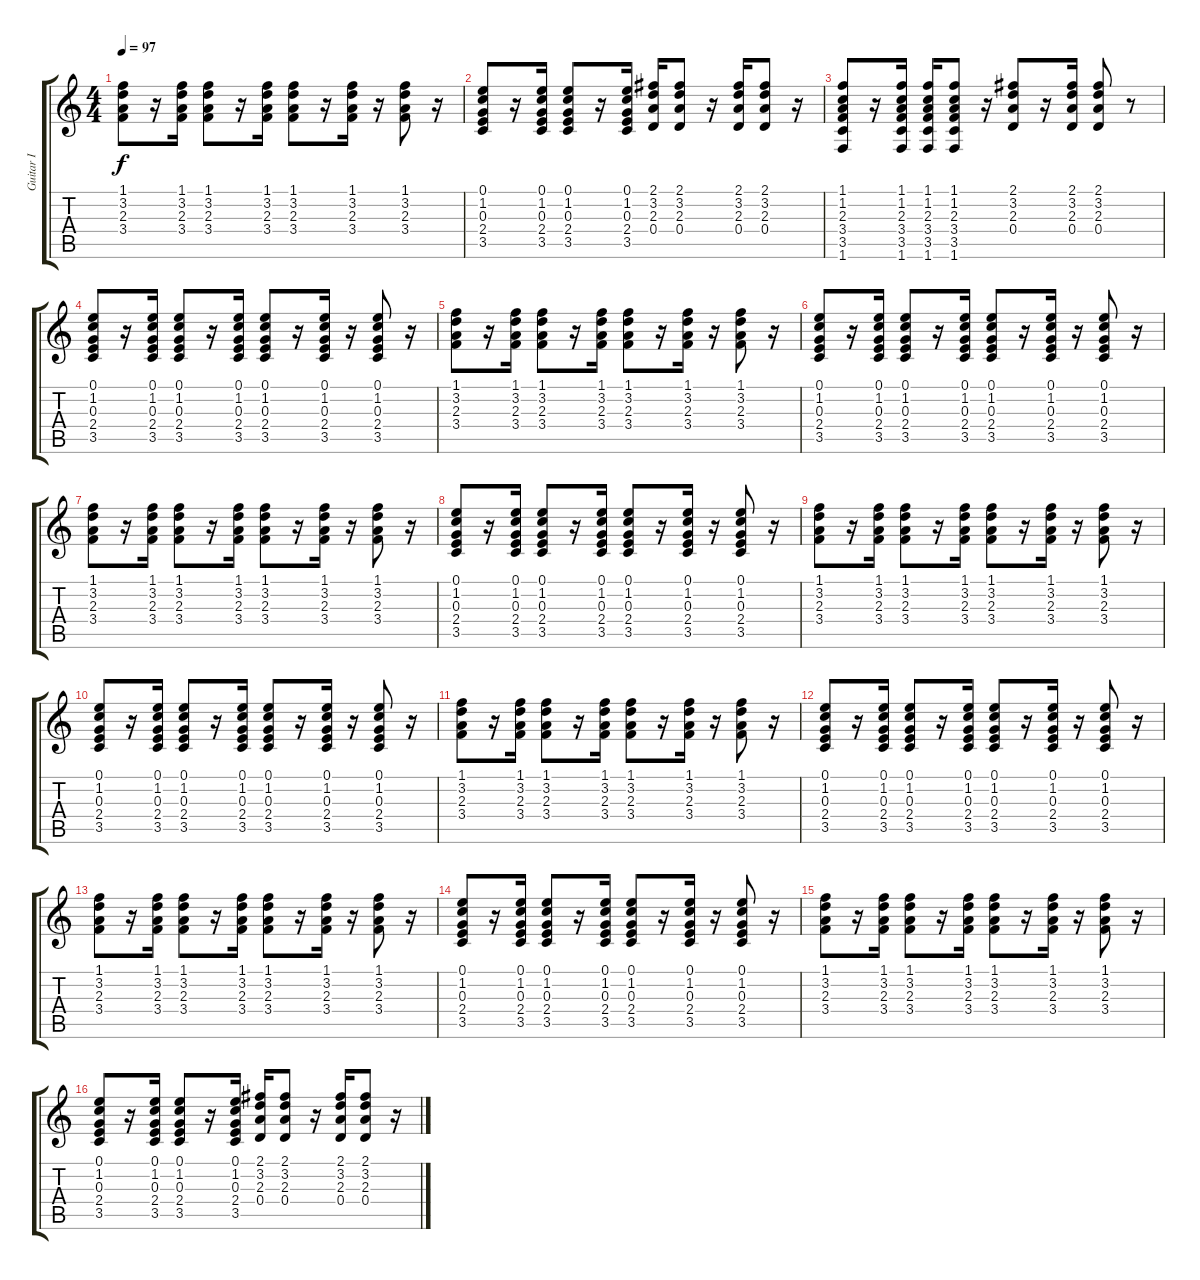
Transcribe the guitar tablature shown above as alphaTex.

\track ("Guitar I" "Guitar I") {instrument acousticguitarnylon}
\staff {score tabs}
\tuning (E4 B3 G3 D3 A2 E2) {hide}
\ts (4 4)
\tempo 97
\clef g2
\ks c
(1.1 3.2 2.3 3.4).8{dy f} r.16 (1.1 3.2 2.3 3.4).16 (1.1 3.2 2.3 3.4).8 r.16 (1.1 3.2 2.3 3.4).16 (1.1 3.2 2.3 3.4).8 r.16 (1.1 3.2 2.3 3.4).16 r.16 (1.1 3.2 2.3 3.4).8 r.16 |
(0.1 1.2 0.3 2.4 3.5).8 r.16 (0.1 1.2 0.3 2.4 3.5).16 (0.1 1.2 0.3 2.4 3.5).8 r.16 (0.1 1.2 0.3 2.4 3.5).16 (2.1 3.2 2.3 0.4).16 (2.1 3.2 2.3 0.4).8 r.16 (2.1 3.2 2.3 0.4).16 (2.1 3.2 2.3 0.4).8 r.16 |
(1.1 1.2 2.3 3.4 3.5 1.6).8 r.16 (1.1 1.2 2.3 3.4 3.5 1.6).16 (1.1 1.2 2.3 3.4 3.5 1.6).16 (1.1 1.2 2.3 3.4 3.5 1.6).8 r.16 (2.1 3.2 2.3 0.4).8 r.16 (2.1 3.2 2.3 0.4).16 (2.1 3.2 2.3 0.4).8 r.8 |
(0.1 1.2 0.3 2.4 3.5).8 r.16 (0.1 1.2 0.3 2.4 3.5).16 (0.1 1.2 0.3 2.4 3.5).8 r.16 (0.1 1.2 0.3 2.4 3.5).16 (0.1 1.2 0.3 2.4 3.5).8 r.16 (0.1 1.2 0.3 2.4 3.5).16 r.16 (0.1 1.2 0.3 2.4 3.5).8 r.16 |
(1.1 3.2 2.3 3.4).8 r.16 (1.1 3.2 2.3 3.4).16 (1.1 3.2 2.3 3.4).8 r.16 (1.1 3.2 2.3 3.4).16 (1.1 3.2 2.3 3.4).8 r.16 (1.1 3.2 2.3 3.4).16 r.16 (1.1 3.2 2.3 3.4).8 r.16 |
(0.1 1.2 0.3 2.4 3.5).8 r.16 (0.1 1.2 0.3 2.4 3.5).16 (0.1 1.2 0.3 2.4 3.5).8 r.16 (0.1 1.2 0.3 2.4 3.5).16 (0.1 1.2 0.3 2.4 3.5).8 r.16 (0.1 1.2 0.3 2.4 3.5).16 r.16 (0.1 1.2 0.3 2.4 3.5).8 r.16 |
(1.1 3.2 2.3 3.4).8 r.16 (1.1 3.2 2.3 3.4).16 (1.1 3.2 2.3 3.4).8 r.16 (1.1 3.2 2.3 3.4).16 (1.1 3.2 2.3 3.4).8 r.16 (1.1 3.2 2.3 3.4).16 r.16 (1.1 3.2 2.3 3.4).8 r.16 |
(0.1 1.2 0.3 2.4 3.5).8 r.16 (0.1 1.2 0.3 2.4 3.5).16 (0.1 1.2 0.3 2.4 3.5).8 r.16 (0.1 1.2 0.3 2.4 3.5).16 (0.1 1.2 0.3 2.4 3.5).8 r.16 (0.1 1.2 0.3 2.4 3.5).16 r.16 (0.1 1.2 0.3 2.4 3.5).8 r.16 |
(1.1 3.2 2.3 3.4).8 r.16 (1.1 3.2 2.3 3.4).16 (1.1 3.2 2.3 3.4).8 r.16 (1.1 3.2 2.3 3.4).16 (1.1 3.2 2.3 3.4).8 r.16 (1.1 3.2 2.3 3.4).16 r.16 (1.1 3.2 2.3 3.4).8 r.16 |
(0.1 1.2 0.3 2.4 3.5).8 r.16 (0.1 1.2 0.3 2.4 3.5).16 (0.1 1.2 0.3 2.4 3.5).8 r.16 (0.1 1.2 0.3 2.4 3.5).16 (0.1 1.2 0.3 2.4 3.5).8 r.16 (0.1 1.2 0.3 2.4 3.5).16 r.16 (0.1 1.2 0.3 2.4 3.5).8 r.16 |
(1.1 3.2 2.3 3.4).8 r.16 (1.1 3.2 2.3 3.4).16 (1.1 3.2 2.3 3.4).8 r.16 (1.1 3.2 2.3 3.4).16 (1.1 3.2 2.3 3.4).8 r.16 (1.1 3.2 2.3 3.4).16 r.16 (1.1 3.2 2.3 3.4).8 r.16 |
(0.1 1.2 0.3 2.4 3.5).8 r.16 (0.1 1.2 0.3 2.4 3.5).16 (0.1 1.2 0.3 2.4 3.5).8 r.16 (0.1 1.2 0.3 2.4 3.5).16 (0.1 1.2 0.3 2.4 3.5).8 r.16 (0.1 1.2 0.3 2.4 3.5).16 r.16 (0.1 1.2 0.3 2.4 3.5).8 r.16 |
(1.1 3.2 2.3 3.4).8 r.16 (1.1 3.2 2.3 3.4).16 (1.1 3.2 2.3 3.4).8 r.16 (1.1 3.2 2.3 3.4).16 (1.1 3.2 2.3 3.4).8 r.16 (1.1 3.2 2.3 3.4).16 r.16 (1.1 3.2 2.3 3.4).8 r.16 |
(0.1 1.2 0.3 2.4 3.5).8 r.16 (0.1 1.2 0.3 2.4 3.5).16 (0.1 1.2 0.3 2.4 3.5).8 r.16 (0.1 1.2 0.3 2.4 3.5).16 (0.1 1.2 0.3 2.4 3.5).8 r.16 (0.1 1.2 0.3 2.4 3.5).16 r.16 (0.1 1.2 0.3 2.4 3.5).8 r.16 |
(1.1 3.2 2.3 3.4).8 r.16 (1.1 3.2 2.3 3.4).16 (1.1 3.2 2.3 3.4).8 r.16 (1.1 3.2 2.3 3.4).16 (1.1 3.2 2.3 3.4).8 r.16 (1.1 3.2 2.3 3.4).16 r.16 (1.1 3.2 2.3 3.4).8 r.16 |
(0.1 1.2 0.3 2.4 3.5).8 r.16 (0.1 1.2 0.3 2.4 3.5).16 (0.1 1.2 0.3 2.4 3.5).8 r.16 (0.1 1.2 0.3 2.4 3.5).16 (2.1 3.2 2.3 0.4).16 (2.1 3.2 2.3 0.4).8 r.16 (2.1 3.2 2.3 0.4).16 (2.1 3.2 2.3 0.4).8 r.16
